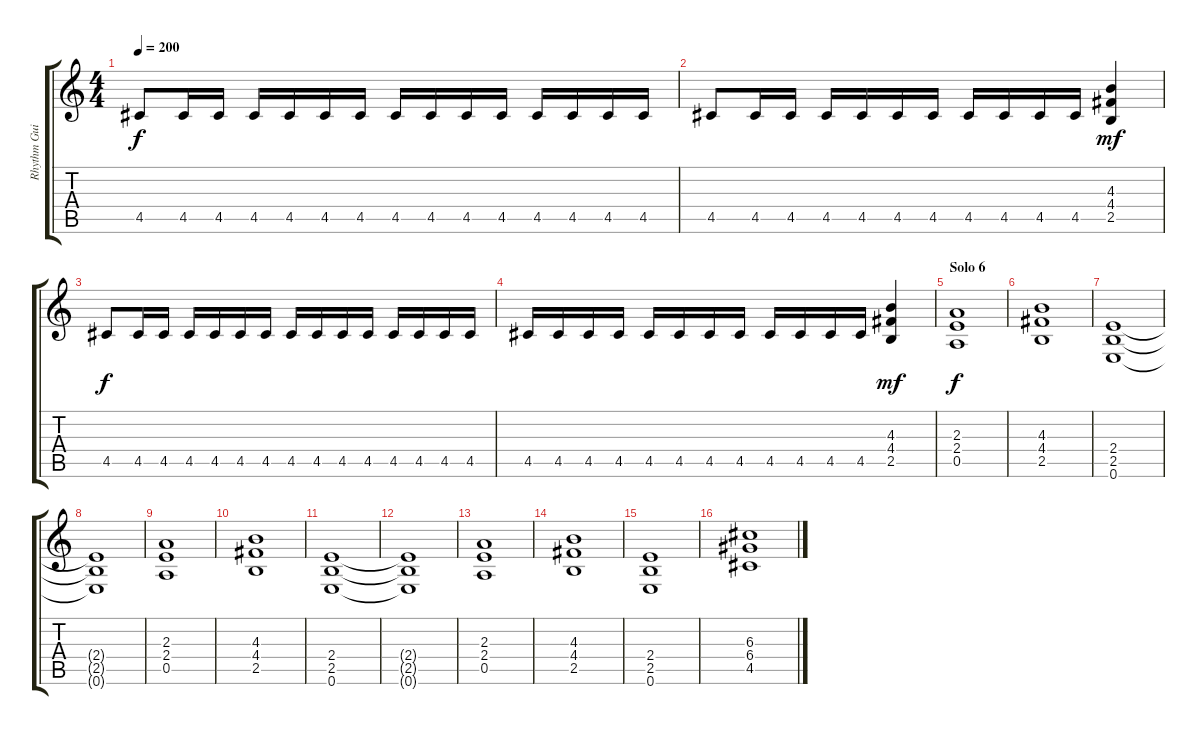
\track ("Rhythm Guitar 1" "Rhythm Gui") {instrument distortionguitar}
\staff {score tabs}
\tuning (E4 B3 G3 D3 A2 E2) {hide}
\ts (4 4)
\tempo 200
\clef g2
\ks c
4.5.8{dy f} 4.5.16 4.5.16 4.5.16 4.5.16 4.5.16 4.5.16 4.5.16 4.5.16 4.5.16 4.5.16 4.5.16 4.5.16 4.5.16 4.5.16 |
4.5.8 4.5.16 4.5.16 4.5.16 4.5.16 4.5.16 4.5.16 4.5.16 4.5.16 4.5.16 4.5.16 (4.3 4.4 2.5).4{dy mf} |
4.5.8{dy f} 4.5.16 4.5.16 4.5.16 4.5.16 4.5.16 4.5.16 4.5.16 4.5.16 4.5.16 4.5.16 4.5.16 4.5.16 4.5.16 4.5.16 |
4.5.16 4.5.16 4.5.16 4.5.16 4.5.16 4.5.16 4.5.16 4.5.16 4.5.16 4.5.16 4.5.16 4.5.16 (4.3 4.4 2.5).4{dy mf} |
\section ("" "Solo 6")
(2.3 2.4 0.5).1{dy f} |
(4.3 4.4 2.5).1 |
(2.4 2.5 0.6).1 |
(2.4{t} 2.5{t} 0.6{t}).1 |
(2.3 2.4 0.5).1 |
(4.3 4.4 2.5).1 |
(2.4 2.5 0.6).1 |
(2.4{t} 2.5{t} 0.6{t}).1 |
(2.3 2.4 0.5).1 |
(4.3 4.4 2.5).1 |
(2.4 2.5 0.6).1 |
(6.3 6.4 4.5).1
